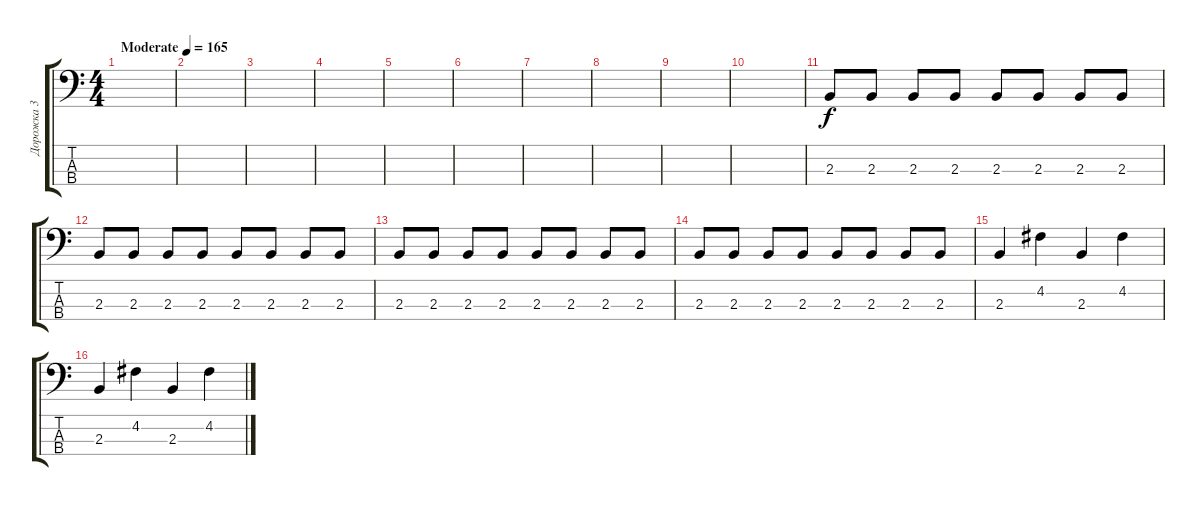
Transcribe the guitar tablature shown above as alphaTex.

\track ("Дорожка 3" "Дорожка 3") {instrument electricbassfinger}
\staff {score tabs}
\tuning (G2 D2 A1 E1) {hide}
\ts (4 4)
\tempo (165 "Moderate")
\clef f4
\ks c
|
|
|
|
|
|
|
|
|
|
2.3.8 2.3.8 2.3.8 2.3.8 2.3.8 2.3.8 2.3.8 2.3.8 |
2.3.8 2.3.8 2.3.8 2.3.8 2.3.8 2.3.8 2.3.8 2.3.8 |
2.3.8 2.3.8 2.3.8 2.3.8 2.3.8 2.3.8 2.3.8 2.3.8 |
2.3.8 2.3.8 2.3.8 2.3.8 2.3.8 2.3.8 2.3.8 2.3.8 |
2.3.4 4.2.4 2.3.4 4.2.4 |
2.3.4 4.2.4 2.3.4 4.2.4
